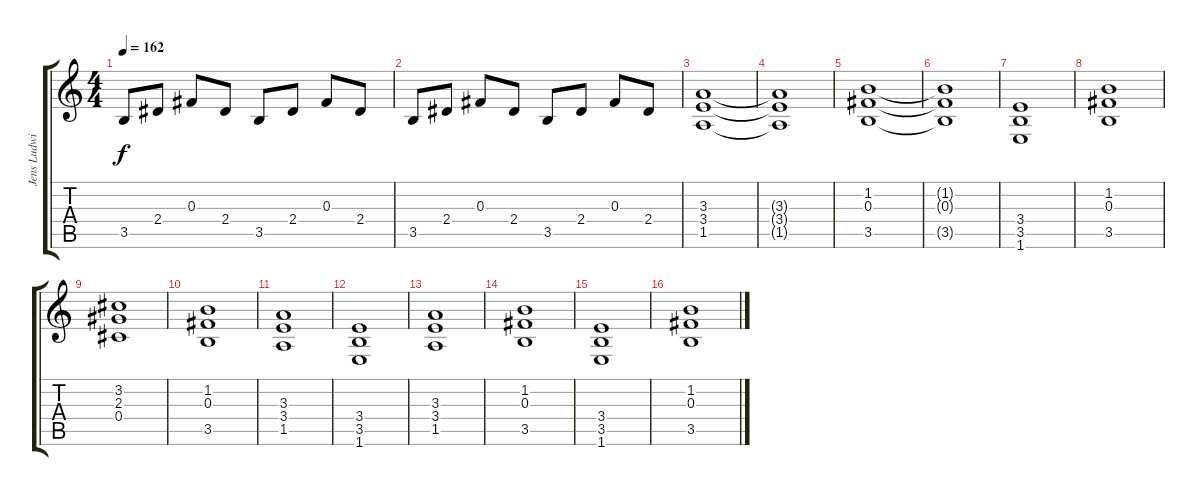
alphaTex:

\track ("Jens Ludwig" "Jens Ludwi") {instrument distortionguitar}
\staff {score tabs}
\tuning (Eb4 Bb3 Gb3 Db3 Ab2 Eb2) {hide}
\ts (4 4)
\tempo 162
\clef g2
\ks c
3.5.8{dy f} 2.4.8 0.3.8 2.4.8 3.5.8 2.4.8 0.3.8 2.4.8 |
3.5.8 2.4.8 0.3.8 2.4.8 3.5.8 2.4.8 0.3.8 2.4.8 |
(3.3 3.4 1.5).1 |
(3.3{t} 3.4{t} 1.5{t}).1 |
(1.2 0.3 3.5).1 |
(1.2{t} 0.3{t} 3.5{t}).1 |
(3.4 3.5 1.6).1 |
(1.2 0.3 3.5).1 |
(3.2 2.3 0.4).1 |
(1.2 0.3 3.5).1 |
(3.3 3.4 1.5).1 |
(3.4 3.5 1.6).1 |
(3.3 3.4 1.5).1 |
(1.2 0.3 3.5).1 |
(3.4 3.5 1.6).1 |
(1.2 0.3 3.5).1
